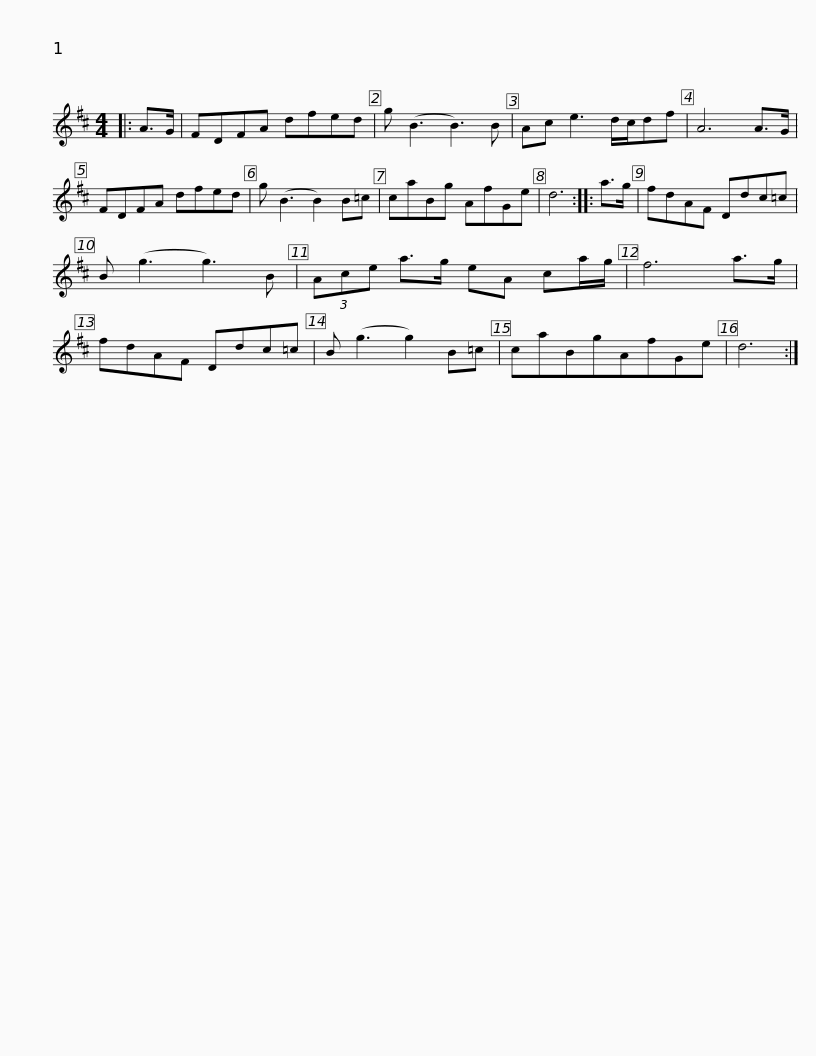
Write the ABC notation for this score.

X:1
L:1/8
M:4/4
I:linebreak $
K:D
V:1 treble
V:1
|: A>G | FDFA dfed | g (B3 B3) B | Ac e3 d/c/df | A6 A>G | %5
 FDFA dfed | g (B3 B2) B=c |$ caBg AfGe | d6 :: a>g | %10
 fdAF Ddc=c | B (g3 g3) B | (3Ace a>g eA ca/g/ | f6 a>g |$ fdAF Ddc=c | %15
 B (g3 g2) B=c | caBgAfGe | d6 :| %18
